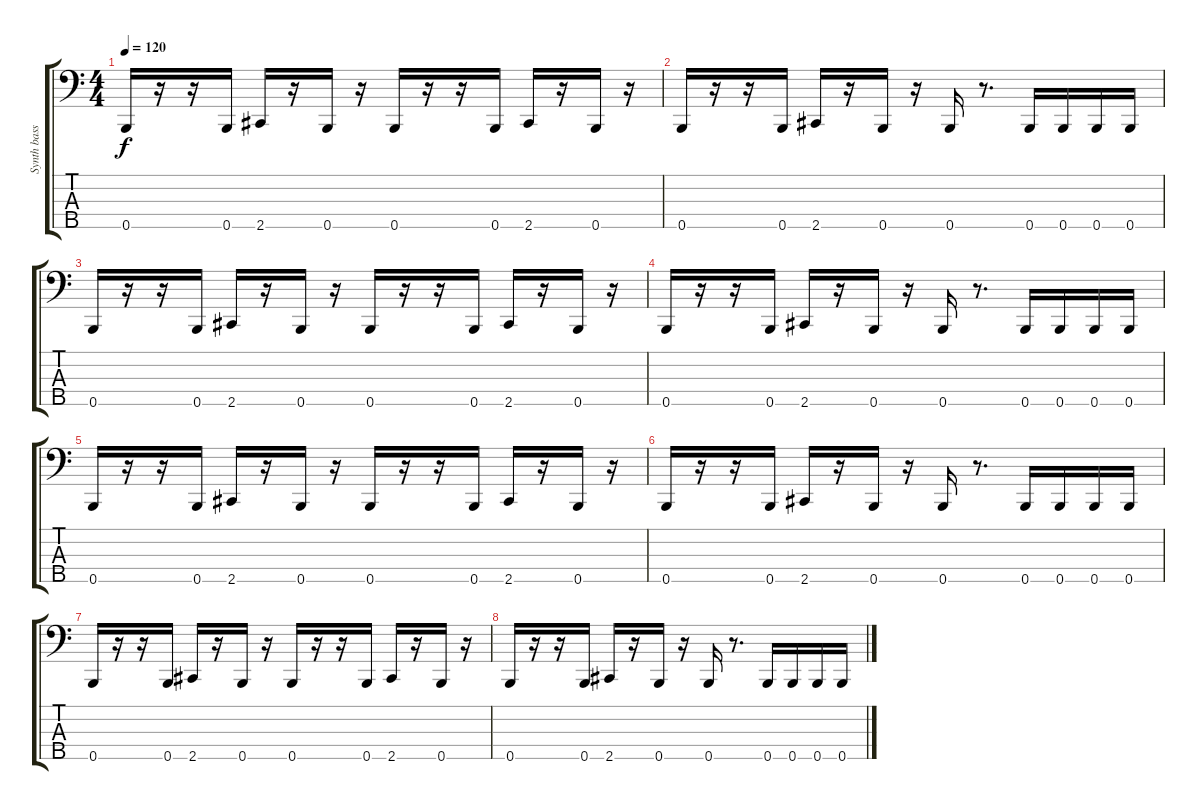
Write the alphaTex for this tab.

\track ("Synth bass" "Synth bass") {instrument synthbass1}
\staff {score tabs}
\tuning (G2 D2 A1 E1 B0) {hide}
\ts (4 4)
\tempo 120
\clef f4
\ks c
0.5.16{dy f} r.16 r.16 0.5.16 2.5.16 r.16 0.5.16 r.16 0.5.16 r.16 r.16 0.5.16 2.5.16 r.16 0.5.16 r.16 |
0.5.16 r.16 r.16 0.5.16 2.5.16 r.16 0.5.16 r.16 0.5.16 r.8{d} 0.5.16 0.5.16 0.5.16 0.5.16 |
0.5.16 r.16 r.16 0.5.16 2.5.16 r.16 0.5.16 r.16 0.5.16 r.16 r.16 0.5.16 2.5.16 r.16 0.5.16 r.16 |
0.5.16 r.16 r.16 0.5.16 2.5.16 r.16 0.5.16 r.16 0.5.16 r.8{d} 0.5.16 0.5.16 0.5.16 0.5.16 |
0.5.16 r.16 r.16 0.5.16 2.5.16 r.16 0.5.16 r.16 0.5.16 r.16 r.16 0.5.16 2.5.16 r.16 0.5.16 r.16 |
0.5.16 r.16 r.16 0.5.16 2.5.16 r.16 0.5.16 r.16 0.5.16 r.8{d} 0.5.16 0.5.16 0.5.16 0.5.16 |
0.5.16 r.16 r.16 0.5.16 2.5.16 r.16 0.5.16 r.16 0.5.16 r.16 r.16 0.5.16 2.5.16 r.16 0.5.16 r.16 |
0.5.16 r.16 r.16 0.5.16 2.5.16 r.16 0.5.16 r.16 0.5.16 r.8{d} 0.5.16 0.5.16 0.5.16 0.5.16
